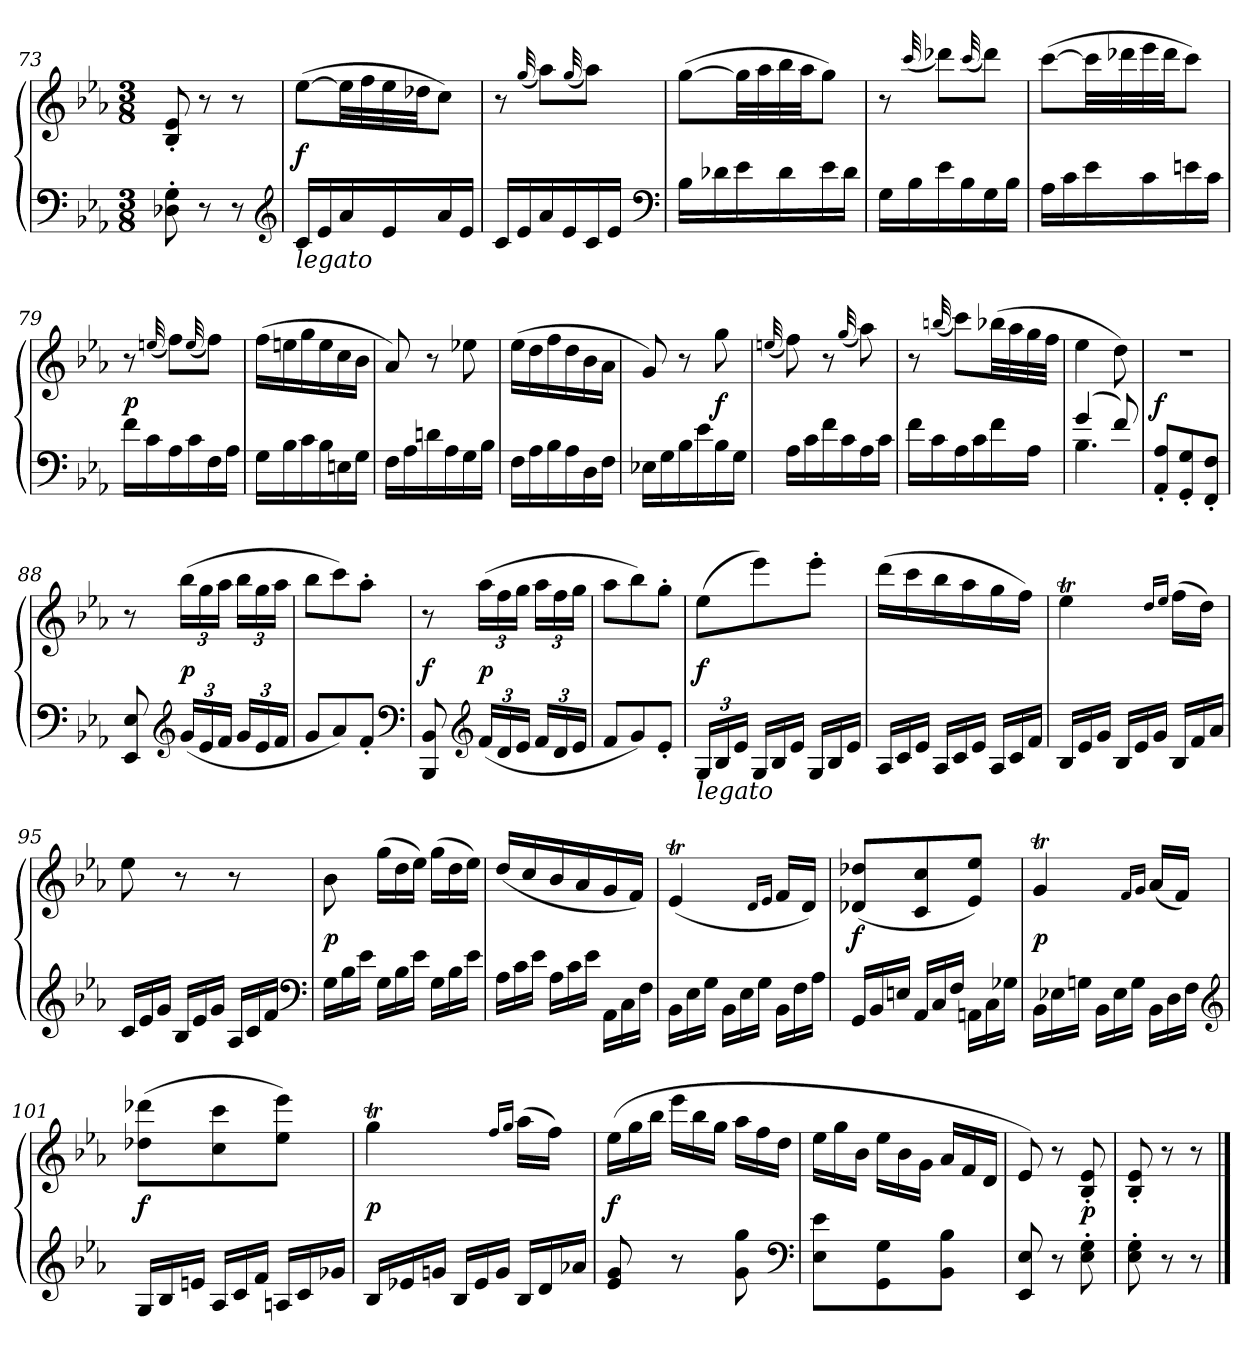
**kern	**kern	**dynam
*part1	*part1	*part1
*staff2	*staff1	*staff1/2
*clefF4	*clefG2	*
*k[b-e-a-]	*k[b-e-a-]	*
*E-:	*E-:	*
*M3/8	*M3/8	*
=73	=73	=73
8D-X' 8G'	8B-' 8e-'	.
8r	8r	.
8r	8r	.
*clefG2	*	*
=74	=74	=74
!LO:TX:b:i:t=legato	!	!
16cLL	([8ee-L	f
16e-	.	.
16a-	32ee-LL]	.
.	32ff	.
16e-	32ee-	.
.	32dd-XJJ	.
16a-	8ccJ)	.
16e-JJ	.	.
=75	=75	=75
16cLL	8r	.
16e-	.	.
.	(32qqgg	.
16a-	8aa-L)	.
16e-	.	.
.	(32qqgg	.
16c	8aa-J)	.
16e-JJ	.	.
*clefF4	*	*
=76	=76	=76
16B-LL	([8ggL	.
16d-X	.	.
16e-	32ggLL]	.
.	32aa-	.
16d-	32bb-	.
.	32aa-JJ	.
16e-	8ggJ)	.
16d-JJ	.	.
=77	=77	=77
16GLL	8r	.
16B-	.	.
.	(32qqccc	.
16e-	8ddd-XL)	.
16B-	.	.
.	(32qqccc	.
16G	8ddd-J)	.
16B-JJ	.	.
=78	=78	=78
16A-LL	([8cccL	.
16c	.	.
16e-	32cccLL]	.
.	32ddd-X	.
16c	32eee-	.
.	32ddd-JJ	.
16en	8cccJ)	.
16cJJ	.	.
=79	=79	=79
16fLL	8r	p
16c	.	.
.	(32qqeen	.
16A-	8ffL)	.
16c	.	.
.	(32qqee	.
16F	8ffJ)	.
16A-JJ	.	.
=80	=80	=80
16GLL	(16ffLL	.
16B-	16een	.
16c	16gg	.
16B-	16ee	.
16En	16cc	.
16GJJ	16b-JJ	.
=81	=81	=81
16FLL	8a-)	.
16A-	.	.
16dn	8r	.
16A-	.	.
16G	8ee-X	.
16B-JJ	.	.
=82	=82	=82
16FLL	(16ee-LL	.
16A-	16dd	.
16B-	16ff	.
16A-	16dd	.
16D	16b-	.
16FJJ	16a-JJ	.
=83	=83	=83
16E-XLL	8g)	.
16G	.	.
16B-	8r	.
16e-	.	.
16B-	8gg	f
16GJJ	.	.
=84	=84	=84
.	(32qqeen	.
16A-LL	8ff)	.
16c	.	.
16f	8r	.
16c	.	.
.	(32qqgg	.
16A-	8aa-)	.
16cJJ	.	.
=85	=85	=85
16fLL	8r	.
16c	.	.
.	(32qqbbn	.
16A-	8cccL)	.
16c	.	.
16f	(32bb-XLL	.
.	32aa-	.
16A-JJ	32gg	.
.	32ffJJJ	.
=86	=86	=86
*^	*	*
(4g	4.B-	4ee-	.
8f)	.	8dd)	.
*v	*v	*	*
=87	=87	=87
8AA-' 8A-'L	4.r	f
8GG' 8G'	.	.
8FF' 8F'J	.	.
=88	=88	=88
8EE- 8E-	8r	.
*clefG2	*	*
*	*Xbrackettup	*
(24gLL	(24bb-LL	p
24e-	24gg	.
24fJJ	24aa-JJ	.
24gLL	24bb-LL	.
24e-	24gg	.
24fJJ	24aa-JJ	.
=89	=89	=89
8gL	8bb-L	.
8a-)	8ccc)	.
8f'J	8aa-'J	.
*clefF4	*	*
=90	=90	=90
8BBB- 8BB-	8r	f
*clefG2	*	*
(24fLL	(24aa-LL	p
24d	24ff	.
24e-JJ	24ggJJ	.
24fLL	24aa-LL	.
24d	24ff	.
24e-JJ	24ggJJ	.
=91	=91	=91
8fL	8aa-L	.
8g)	8bb-)	.
8e-'J	8gg'J	.
=92	=92	=92
!LO:TX:b:i:t=legato	!	!
24GLL	(8ee-L	f
24B-	.	.
24e-JJ	.	.
*Xtuplet	*	*
24GLL	8eee-)	.
24B-	.	.
24e-JJ	.	.
24GLL	8eee-'J	.
24B-	.	.
24e-JJ	.	.
=93	=93	=93
24A-LL	(16dddLL	.
24c	.	.
.	16ccc	.
24e-JJ	.	.
24A-LL	16bb-	.
24c	.	.
.	16aa-	.
24e-JJ	.	.
24A-LL	16gg	.
24c	.	.
.	16ffJJ)	.
24fJJ	.	.
=94	=94	=94
24B-LL	4ee-T	.
24e-	.	.
24gJJ	.	.
24B-LL	.	.
24e-	.	.
24gJJ	.	.
.	16qddLL	.
.	16qee-JJ	.
24B-LL	(16ffTTTLL	.
24f	.	.
.	16ddJJ)	.
24a-JJ	.	.
=95	=95	=95
24cLL	8ee-	.
24e-	.	.
24gJJ	.	.
24B-LL	8r	.
24e-	.	.
24gJJ	.	.
24A-LL	8r	.
24c	.	.
24fJJ	.	.
*clefF4	*	*
=96	=96	=96
24GLL	8b-	p
24B-	.	.
24e-JJ	.	.
*	*Xtuplet	*
24GLL	(24ggLL	.
24B-	24dd	.
24e-JJ	24ee-JJ)	.
24GLL	(24ggLL	.
24B-	24dd	.
24e-JJ	24ee-JJ)	.
=97	=97	=97
24A-LL	(16ddLL	.
24c	.	.
.	16cc	.
24e-JJ	.	.
24A-LL	16b-	.
24c	.	.
.	16a-	.
24e-JJ	.	.
24AA-\LL	16g	.
24C\	.	.
.	16fJJ)	.
24F\JJ	.	.
=98	=98	=98
24BB-LL	(4e-T	.
24E-	.	.
24GJJ	.	.
24BB-LL	.	.
24E-	.	.
24GJJ	.	.
.	16qdLL	.
.	16qe-JJ	.
24BB-LL	16fTTTLL	.
24F	.	.
.	16dJJ)	.
24A-JJ	.	.
=99	=99	=99
24GGLL	(8d-X 8dd-XL	f
24BB-	.	.
24EnJJ	.	.
24AA-LL	8c 8cc	.
24C	.	.
24FJJ	.	.
24AAnLL	8e- 8ee-J)	.
24C	.	.
24G-XJJ	.	.
=100	=100	=100
24BB-LL	4gt	p
24E-X	.	.
24GnJJ	.	.
24BB-LL	.	.
24E-	.	.
24GJJ	.	.
.	16qfLL	.
.	16qgJJ	.
24BB-LL	(16a-TTTLL	.
24D	.	.
.	16fJJ)	.
24FJJ	.	.
*clefG2	*	*
=101	=101	=101
24GLL	(8dd-X 8ddd-XL	f
24B-	.	.
24enJJ	.	.
24A-LL	8cc 8ccc	.
24c	.	.
24fJJ	.	.
24AnLL	8ee- 8eee-J)	.
24c	.	.
24g-XJJ	.	.
=102	=102	=102
24B-LL	4ggt	p
24e-X	.	.
24gnJJ	.	.
24B-LL	.	.
24e-	.	.
24gJJ	.	.
.	16qffLL	.
.	16qggJJ	.
24B-LL	(16aa-TTTLL	.
24d	.	.
.	16ffJJ)	.
24a-XJJ	.	.
=103	=103	=103
8e- 8g	(>24ee-LL	f
.	24gg	.
.	24bb-JJ	.
8r	24eee-LL	.
.	24bb-	.
.	24ggJJ	.
8g 8gg	24aa-LL	.
.	24ff	.
.	24ddJJ	.
*clefF4	*	*
=104	=104	=104
8E- 8e-L	24ee-LL	.
.	24gg	.
.	24b-JJ	.
8GG 8G	24ee-LL	.
.	24b-	.
.	24gJJ	.
8BB- 8B-J	24a-LL	.
.	24f	.
.	24dJJ	.
=105	=105	=105
8EE- 8E-	8e-)	.
8r	8r	.
8E-' 8G'	8B-' 8e-'	p
=106	=106	=106
8E-' 8G'	8B-' 8e-'	.
8r	8r	.
8r	8r	.
==	==	==
*-	*-	*-
